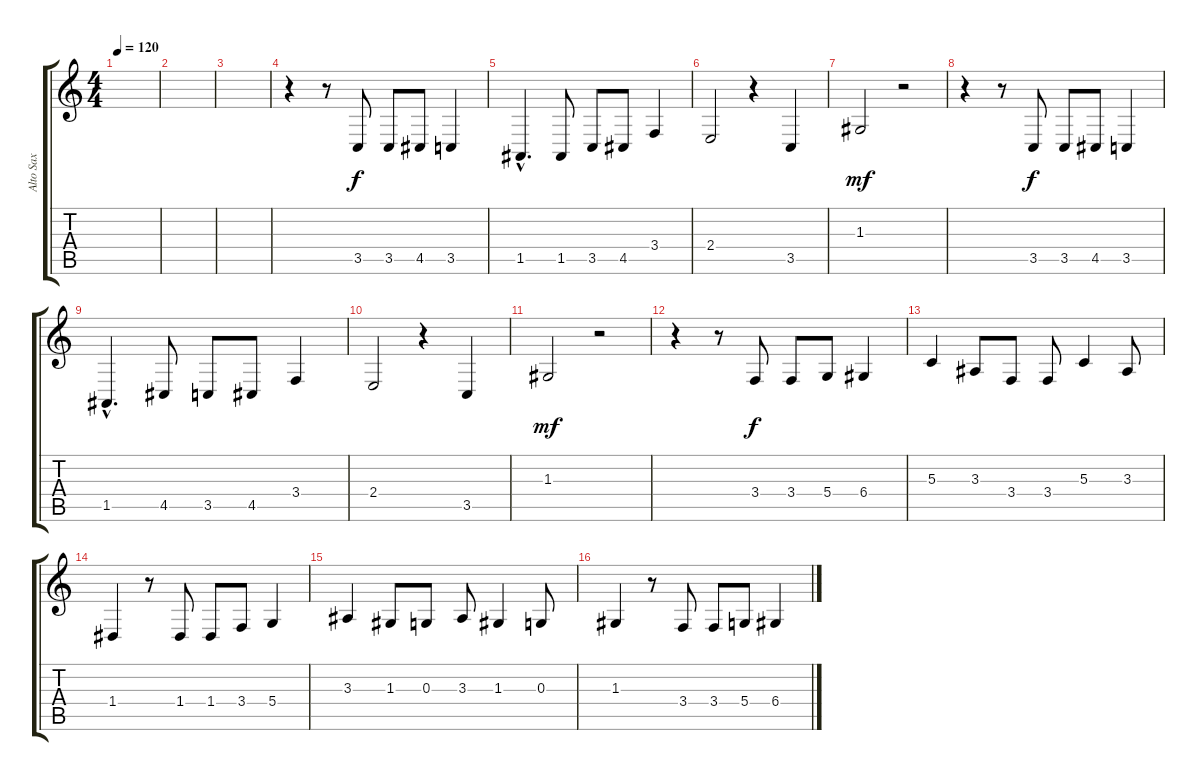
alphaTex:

\track ("Alto Sax" "Alto Sax") {instrument altosax}
\staff {score tabs}
\tuning (E4 B3 G3 D3 A2 E2) {hide}
\ts (4 4)
\tempo 120
\clef g2
\ks c
|
|
|
r.4 r.8 3.5.8 3.5.8 4.5.8 3.5.4 |
1.5{hac}.4{d} 1.5.8 3.5.8 4.5.8 3.4.4 |
2.4.2 r.4 3.5.4 |
1.3.2{dy mf} r.2 |
r.4 r.8 3.5.8{dy f} 3.5.8 4.5.8 3.5.4 |
1.5{hac}.4{d} 4.5.8 3.5.8 4.5.8 3.4.4 |
2.4.2 r.4 3.5.4 |
1.3.2{dy mf} r.2 |
r.4 r.8 3.4.8{dy f} 3.4.8 5.4.8 6.4.4 |
5.3.4 3.3.8 3.4.8 3.4.8 5.3.4 3.3.8 |
1.4.4 r.8 1.4.8 1.4.8 3.4.8 5.4.4 |
3.3.4 1.3.8 0.3.8 3.3.8 1.3.4 0.3.8 |
1.3.4 r.8 3.4.8 3.4.8 5.4.8 6.4.4
